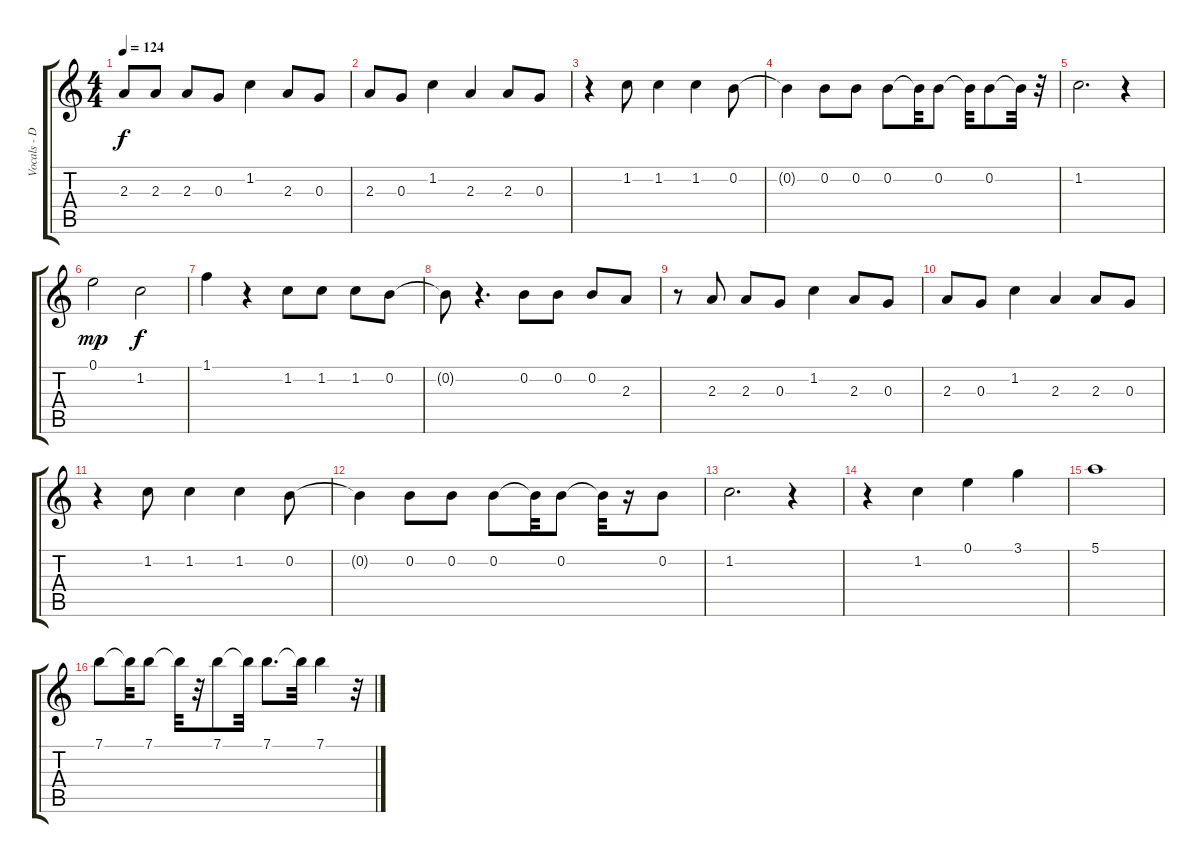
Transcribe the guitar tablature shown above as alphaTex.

\track ("Vocals - David Byrne" "Vocals - D") {instrument acousticguitarnylon}
\staff {score tabs}
\tuning (E4 B3 G3 D3 A2 E2) {hide}
\ts (4 4)
\tempo 124
\clef g2
\ks c
2.3{t}.8{dy f} 2.3.8 2.3.8 0.3.8 1.2.4 2.3.8 0.3.8 |
2.3.8 0.3.8 1.2.4 2.3.4 2.3.8 0.3.8 |
r.4 1.2.8 1.2.4 1.2.4 0.2.8 |
0.2{t}.4 0.2.8 0.2.8 0.2.8 0.2{t}.32 0.2.8 0.2{t}.32 0.2.8 0.2{t}.32 r.32 |
1.2.2{d} r.4 |
0.1.2{dy mp} 1.2.2{dy f} |
1.1.4 r.4 1.2.8 1.2.8 1.2.8 0.2.8 |
0.2{t}.8 r.4{d} 0.2.8 0.2.8 0.2.8 2.3.8 |
r.8 2.3.8 2.3.8 0.3.8 1.2.4 2.3.8 0.3.8 |
2.3.8 0.3.8 1.2.4 2.3.4 2.3.8 0.3.8 |
r.4 1.2.8 1.2.4 1.2.4 0.2.8 |
0.2{t}.4 0.2.8 0.2.8 0.2.8 0.2{t}.32 0.2.8 0.2{t}.32 r.16 0.2.8 |
1.2.2{d} r.4 |
r.4 1.2.4 0.1.4 3.1.4 |
5.1.1 |
7.1.8 7.1{t}.32 7.1.8 7.1{t}.32 r.32 7.1.8 7.1{t}.32 7.1.8{d} 7.1{t}.32 7.1.4 r.32
